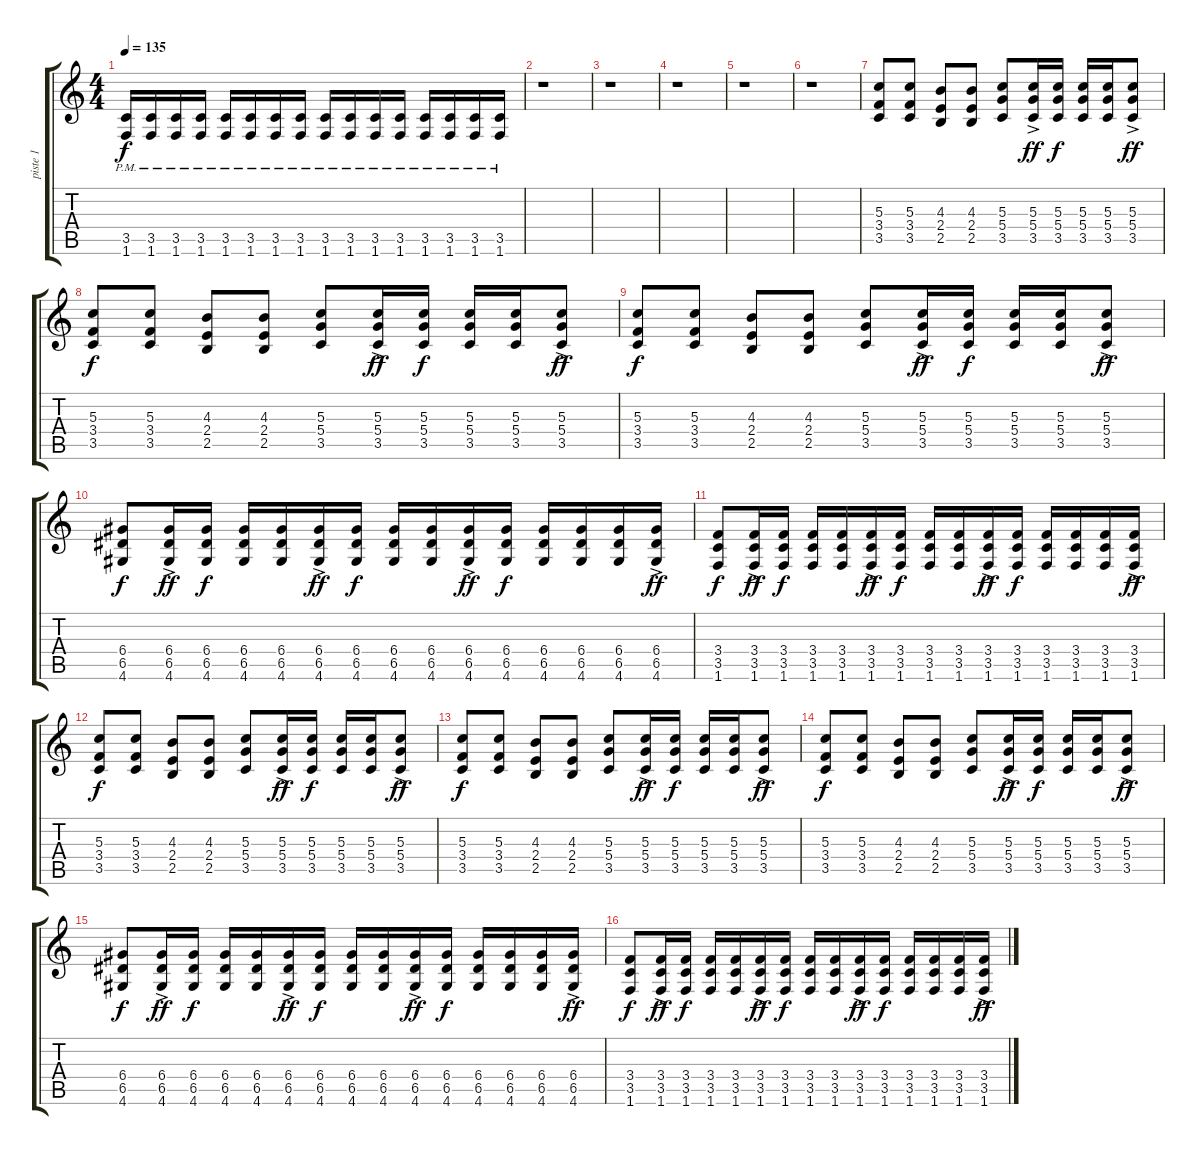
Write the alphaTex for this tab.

\track ("piste 1" "piste 1") {instrument overdrivenguitar}
\staff {score tabs}
\tuning (E4 B3 G3 D3 A2 E2) {hide}
\ts (4 4)
\tempo 135
\clef g2
\ks c
(3.5{pm} 1.6{pm}).16{dy f} (3.5{pm} 1.6{pm}).16 (3.5{pm} 1.6{pm}).16 (3.5{pm} 1.6{pm}).16 (3.5{pm} 1.6{pm}).16 (3.5{pm} 1.6{pm}).16 (3.5{pm} 1.6{pm}).16 (3.5{pm} 1.6{pm}).16 (3.5{pm} 1.6{pm}).16 (3.5{pm} 1.6{pm}).16 (3.5{pm} 1.6{pm}).16 (3.5{pm} 1.6{pm}).16 (3.5{pm} 1.6{pm}).16 (3.5{pm} 1.6{pm}).16 (3.5{pm} 1.6{pm}).16 (3.5{pm} 1.6{pm}).16 |
r.1 |
r.1 |
r.1 |
r.1 |
r.1 |
(5.3 3.4 3.5).8 (5.3 3.4 3.5).8 (4.3 2.4 2.5).8 (4.3 2.4 2.5).8 (5.3 5.4 3.5).8 (5.3{ac} 5.4{ac} 3.5{ac}).16{dy ff} (5.3 5.4 3.5).16{dy f} (5.3 5.4 3.5).16 (5.3 5.4 3.5).16 (5.3{ac} 5.4{ac} 3.5{ac}).8{dy ff} |
(5.3 3.4 3.5).8{dy f} (5.3 3.4 3.5).8 (4.3 2.4 2.5).8 (4.3 2.4 2.5).8 (5.3 5.4 3.5).8 (5.3{ac} 5.4{ac} 3.5{ac}).16{dy ff} (5.3 5.4 3.5).16{dy f} (5.3 5.4 3.5).16 (5.3 5.4 3.5).16 (5.3{ac} 5.4{ac} 3.5{ac}).8{dy ff} |
(5.3 3.4 3.5).8{dy f} (5.3 3.4 3.5).8 (4.3 2.4 2.5).8 (4.3 2.4 2.5).8 (5.3 5.4 3.5).8 (5.3{ac} 5.4{ac} 3.5{ac}).16{dy ff} (5.3 5.4 3.5).16{dy f} (5.3 5.4 3.5).16 (5.3 5.4 3.5).16 (5.3{ac} 5.4{ac} 3.5{ac}).8{dy ff} |
(6.4 6.5 4.6).8{dy f} (6.4{ac} 6.5{ac} 4.6{ac}).16{dy ff} (6.4 6.5 4.6).16{dy f} (6.4 6.5 4.6).16 (6.4 6.5 4.6).16 (6.4{ac} 6.5 4.6).16{dy ff} (6.4 6.5 4.6).16{dy f} (6.4 6.5 4.6).16 (6.4 6.5 4.6).16 (6.4{ac} 6.5{ac} 4.6{ac}).16{dy ff} (6.4 6.5 4.6).16{dy f} (6.4 6.5 4.6).16 (6.4 6.5 4.6).16 (6.4 6.5 4.6).16 (6.4{ac} 6.5{ac} 4.6{ac}).16{dy ff} |
(3.4 3.5 1.6).8{dy f} (3.4{ac} 3.5{ac} 1.6{ac}).16{dy ff} (3.4 3.5 1.6).16{dy f} (3.4 3.5 1.6).16 (3.4 3.5 1.6).16 (3.4{ac} 3.5 1.6).16{dy ff} (3.4 3.5 1.6).16{dy f} (3.4 3.5 1.6).16 (3.4 3.5 1.6).16 (3.4{ac} 3.5{ac} 1.6{ac}).16{dy ff} (3.4 3.5 1.6).16{dy f} (3.4 3.5 1.6).16 (3.4 3.5 1.6).16 (3.4 3.5 1.6).16 (3.4{ac} 3.5{ac} 1.6{ac}).16{dy ff} |
(5.3 3.4 3.5).8{dy f} (5.3 3.4 3.5).8 (4.3 2.4 2.5).8 (4.3 2.4 2.5).8 (5.3 5.4 3.5).8 (5.3{ac} 5.4{ac} 3.5{ac}).16{dy ff} (5.3 5.4 3.5).16{dy f} (5.3 5.4 3.5).16 (5.3 5.4 3.5).16 (5.3{ac} 5.4{ac} 3.5{ac}).8{dy ff} |
(5.3 3.4 3.5).8{dy f} (5.3 3.4 3.5).8 (4.3 2.4 2.5).8 (4.3 2.4 2.5).8 (5.3 5.4 3.5).8 (5.3{ac} 5.4{ac} 3.5{ac}).16{dy ff} (5.3 5.4 3.5).16{dy f} (5.3 5.4 3.5).16 (5.3 5.4 3.5).16 (5.3{ac} 5.4{ac} 3.5{ac}).8{dy ff} |
(5.3 3.4 3.5).8{dy f} (5.3 3.4 3.5).8 (4.3 2.4 2.5).8 (4.3 2.4 2.5).8 (5.3 5.4 3.5).8 (5.3{ac} 5.4{ac} 3.5{ac}).16{dy ff} (5.3 5.4 3.5).16{dy f} (5.3 5.4 3.5).16 (5.3 5.4 3.5).16 (5.3{ac} 5.4{ac} 3.5{ac}).8{dy ff} |
(6.4 6.5 4.6).8{dy f} (6.4{ac} 6.5{ac} 4.6{ac}).16{dy ff} (6.4 6.5 4.6).16{dy f} (6.4 6.5 4.6).16 (6.4 6.5 4.6).16 (6.4{ac} 6.5 4.6).16{dy ff} (6.4 6.5 4.6).16{dy f} (6.4 6.5 4.6).16 (6.4 6.5 4.6).16 (6.4{ac} 6.5{ac} 4.6{ac}).16{dy ff} (6.4 6.5 4.6).16{dy f} (6.4 6.5 4.6).16 (6.4 6.5 4.6).16 (6.4 6.5 4.6).16 (6.4{ac} 6.5{ac} 4.6{ac}).16{dy ff} |
(3.4 3.5 1.6).8{dy f} (3.4{ac} 3.5{ac} 1.6{ac}).16{dy ff} (3.4 3.5 1.6).16{dy f} (3.4 3.5 1.6).16 (3.4 3.5 1.6).16 (3.4{ac} 3.5 1.6).16{dy ff} (3.4 3.5 1.6).16{dy f} (3.4 3.5 1.6).16 (3.4 3.5 1.6).16 (3.4{ac} 3.5{ac} 1.6{ac}).16{dy ff} (3.4 3.5 1.6).16{dy f} (3.4 3.5 1.6).16 (3.4 3.5 1.6).16 (3.4 3.5 1.6).16 (3.4{ac} 3.5{ac} 1.6{ac}).16{dy ff}
